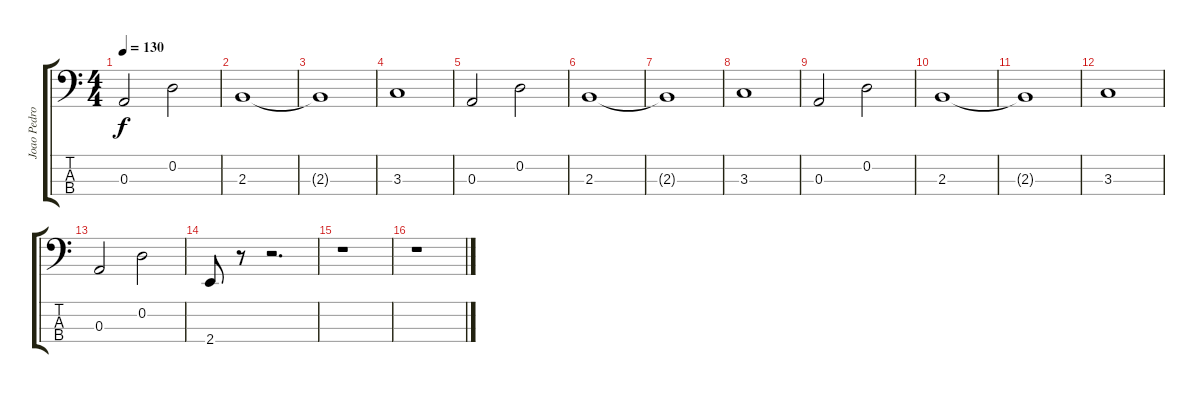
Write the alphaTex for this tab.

\track ("Joao Pedro - Bass" "Joao Pedro") {instrument electricbasspick}
\staff {score tabs}
\tuning (G2 D2 A1 D1) {hide}
\ts (4 4)
\tempo 130
\clef f4
\ks c
0.3.2{dy f} 0.2.2 |
2.3.1 |
2.3{t}.1 |
3.3.1 |
0.3.2 0.2.2 |
2.3.1 |
2.3{t}.1 |
3.3.1 |
0.3.2 0.2.2 |
2.3.1 |
2.3{t}.1 |
3.3.1 |
0.3.2 0.2.2 |
2.4.8 r.8 r.2{d} |
r.1 |
r.1
